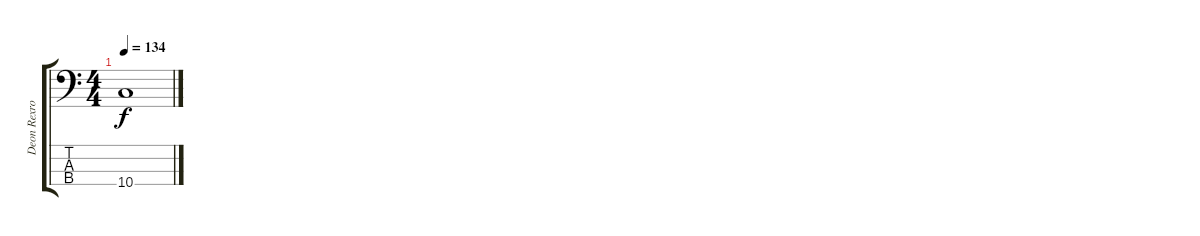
\track ("Deon Rexroat" "Deon Rexro") {instrument slapbass2}
\staff {score tabs}
\tuning (G2 D2 A1 D1) {hide}
\ts (4 4)
\tempo 134
\clef f4
\ks c
10.4{t}.1{dy f}
